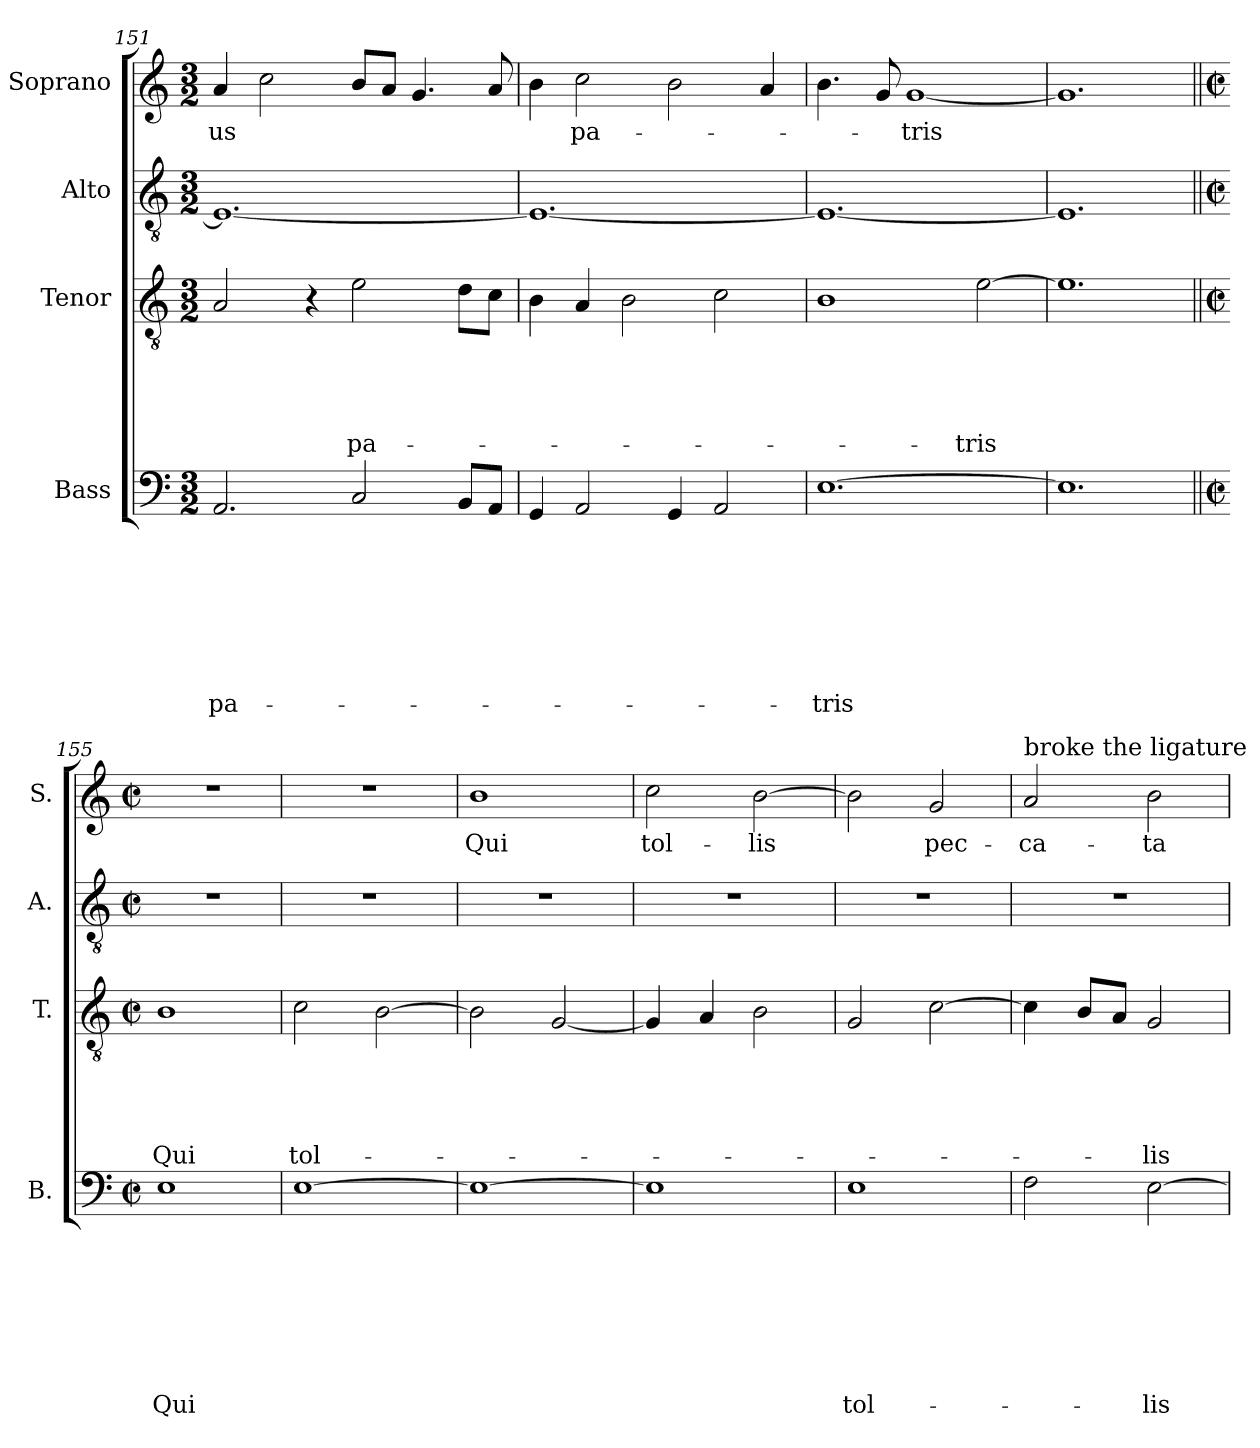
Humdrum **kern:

**kern	**text	**text	**text	**text	**text	**text	**text	**text	**kern	**text	**text	**text	**text	**text	**kern	**text	**kern	**text
*part4	*part4	*part4	*part4	*part4	*part4	*part4	*part4	*part4	*part3	*part3	*part3	*part3	*part3	*part3	*part2	*part2	*part1	*part1
*staff4	*staff4	*staff4	*staff4	*staff4	*staff4	*staff4	*staff4	*staff4	*staff3	*staff3	*staff3	*staff3	*staff3	*staff3	*staff2	*staff2	*staff1	*staff1
*I"Bass	*	*	*	*	*	*	*	*	*I"Tenor	*	*	*	*	*	*I"Alto	*	*I"Soprano	*
*I'B.	*	*	*	*	*	*	*	*	*I'T.	*	*	*	*	*	*I'A.	*	*I'S.	*
*clefF4	*	*	*	*	*	*	*	*	*clefGv2	*	*	*	*	*	*clefGv2	*	*clefG2	*
*k[]	*	*	*	*	*	*	*	*	*k[]	*	*	*	*	*	*k[]	*	*k[]	*
*C:	*	*	*	*	*	*	*	*	*C:	*	*	*	*	*	*C:	*	*C:	*
*M3/2	*	*	*	*	*	*	*	*	*M3/2	*	*	*	*	*	*M3/2	*	*M3/2	*
=151	=151	=151	=151	=151	=151	=151	=151	=151	=151	=151	=151	=151	=151	=151	=151	=151	=151	=151
!	!	!	!	!	!	!	!	!LO:LY:b	!	!	!	!	!	!	!	!	!	!LO:LY:b
2.AA/	.	.	.	.	.	.	.	pa-	2A/	.	.	.	.	.	1.E_	.	4a/	-us
.	.	.	.	.	.	.	.	.	.	.	.	.	.	.	.	.	2cc\	.
.	.	.	.	.	.	.	.	.	4r	.	.	.	.	.	.	.	.	.
!	!	!	!	!	!	!	!	!	!	!	!	!	!	!LO:LY:b	!	!	!	!
2C/	.	.	.	.	.	.	.	.	2e\	.	.	.	.	pa-	.	.	8b/L	.
.	.	.	.	.	.	.	.	.	.	.	.	.	.	.	.	.	8a/J	.
.	.	.	.	.	.	.	.	.	.	.	.	.	.	.	.	.	4.g/	.
8BB/L	.	.	.	.	.	.	.	.	8d\L	.	.	.	.	.	.	.	.	.
8AA/J	.	.	.	.	.	.	.	.	8c\J	.	.	.	.	.	.	.	8a/	.
=152	=152	=152	=152	=152	=152	=152	=152	=152	=152	=152	=152	=152	=152	=152	=152	=152	=152	=152
4GG/	.	.	.	.	.	.	.	.	4B\	.	.	.	.	.	1.E_	.	4b\	.
!	!	!	!	!	!	!	!	!	!	!	!	!	!	!	!	!	!	!LO:LY:b
2AA/	.	.	.	.	.	.	.	.	4A/	.	.	.	.	.	.	.	2cc\	pa-
.	.	.	.	.	.	.	.	.	2B\	.	.	.	.	.	.	.	.	.
4GG/	.	.	.	.	.	.	.	.	.	.	.	.	.	.	.	.	2b\	.
2AA/	.	.	.	.	.	.	.	.	2c\	.	.	.	.	.	.	.	.	.
.	.	.	.	.	.	.	.	.	.	.	.	.	.	.	.	.	4a/	.
=153	=153	=153	=153	=153	=153	=153	=153	=153	=153	=153	=153	=153	=153	=153	=153	=153	=153	=153
!	!	!	!	!	!	!	!	!LO:LY:b	!	!	!	!	!	!	!	!	!	!
[>1.E	.	.	.	.	.	.	.	-tris	1B	.	.	.	.	.	1.E_	.	4.b\	.
.	.	.	.	.	.	.	.	.	.	.	.	.	.	.	.	.	8g/	.
!	!	!	!	!	!	!	!	!	!	!	!	!	!	!	!	!	!	!LO:LY:b
.	.	.	.	.	.	.	.	.	.	.	.	.	.	.	.	.	[<1g	-tris
!	!	!	!	!	!	!	!	!	!	!	!	!	!	!LO:LY:b	!	!	!	!
.	.	.	.	.	.	.	.	.	[>2e\	.	.	.	.	-tris	.	.	.	.
=154	=154	=154	=154	=154	=154	=154	=154	=154	=154	=154	=154	=154	=154	=154	=154	=154	=154	=154
1.E]	.	.	.	.	.	.	.	.	1.e]	.	.	.	.	.	1.E]	.	1.g]	.
!!LO:LB:g=z
=155||	=155||	=155||	=155||	=155||	=155||	=155||	=155||	=155||	=155||	=155||	=155||	=155||	=155||	=155||	=155||	=155||	=155||	=155||
*M2/2	*	*	*	*	*	*	*	*	*M2/2	*	*	*	*	*	*M2/2	*	*M2/2	*
*met(c|)	*	*	*	*	*	*	*	*	*met(c|)	*	*	*	*	*	*met(c|)	*	*met(c|)	*
!	!	!	!	!	!	!	!	!LO:LY:b	!	!	!	!	!	!LO:LY:b	!	!	!	!
1E	.	.	.	.	.	.	.	Qui	1B	.	.	.	.	Qui	1r	.	1r	.
=156	=156	=156	=156	=156	=156	=156	=156	=156	=156	=156	=156	=156	=156	=156	=156	=156	=156	=156
!	!	!	!	!	!	!	!	!	!	!	!	!	!	!LO:LY:b	!	!	!	!
[>1E	.	.	.	.	.	.	.	.	2c\	.	.	.	.	tol-	1r	.	1r	.
.	.	.	.	.	.	.	.	.	[>2B\	.	.	.	.	.	.	.	.	.
=157	=157	=157	=157	=157	=157	=157	=157	=157	=157	=157	=157	=157	=157	=157	=157	=157	=157	=157
!	!	!	!	!	!	!	!	!	!	!	!	!	!	!	!	!	!	!LO:LY:b
1E_	.	.	.	.	.	.	.	.	2B\]	.	.	.	.	.	1r	.	1b	Qui
.	.	.	.	.	.	.	.	.	[<2G/	.	.	.	.	.	.	.	.	.
=158	=158	=158	=158	=158	=158	=158	=158	=158	=158	=158	=158	=158	=158	=158	=158	=158	=158	=158
!	!	!	!	!	!	!	!	!	!	!	!	!	!	!	!	!	!	!LO:LY:b
1E]	.	.	.	.	.	.	.	.	4G/]	.	.	.	.	.	1r	.	2cc\	tol-
.	.	.	.	.	.	.	.	.	4A/	.	.	.	.	.	.	.	.	.
!	!	!	!	!	!	!	!	!	!	!	!	!	!	!	!	!	!	!LO:LY:b
.	.	.	.	.	.	.	.	.	2B\	.	.	.	.	.	.	.	[>2b\	-lis
=159	=159	=159	=159	=159	=159	=159	=159	=159	=159	=159	=159	=159	=159	=159	=159	=159	=159	=159
!	!	!	!	!	!	!	!	!LO:LY:b	!	!	!	!	!	!	!	!	!	!
1E	.	.	.	.	.	.	.	tol-	2G/	.	.	.	.	.	1r	.	2b\]	.
!	!	!	!	!	!	!	!	!	!	!	!	!	!	!	!	!	!	!LO:LY:b
.	.	.	.	.	.	.	.	.	[>2c\	.	.	.	.	.	.	.	2g/	pec-
=160	=160	=160	=160	=160	=160	=160	=160	=160	=160	=160	=160	=160	=160	=160	=160	=160	=160	=160
!	!	!	!	!	!	!	!	!	!	!	!	!	!	!	!	!	!LO:TX:a:t=broke the ligature	!
!	!	!	!	!	!	!	!	!	!	!	!	!	!	!	!	!	!	!LO:LY:b
2F\	.	.	.	.	.	.	.	.	4c\]	.	.	.	.	.	1r	.	2a/	-ca-
.	.	.	.	.	.	.	.	.	8B/L	.	.	.	.	.	.	.	.	.
.	.	.	.	.	.	.	.	.	8A/J	.	.	.	.	.	.	.	.	.
!	!	!	!	!	!	!	!	!LO:LY:b	!	!	!	!	!	!LO:LY:b	!	!	!	!LO:LY:b
[>2E\	.	.	.	.	.	.	.	-lis	2G/	.	.	.	.	-lis	.	.	2b\	-ta
=	=	=	=	=	=	=	=	=	=	=	=	=	=	=	=	=	=	=
*-	*-	*-	*-	*-	*-	*-	*-	*-	*-	*-	*-	*-	*-	*-	*-	*-	*-	*-
